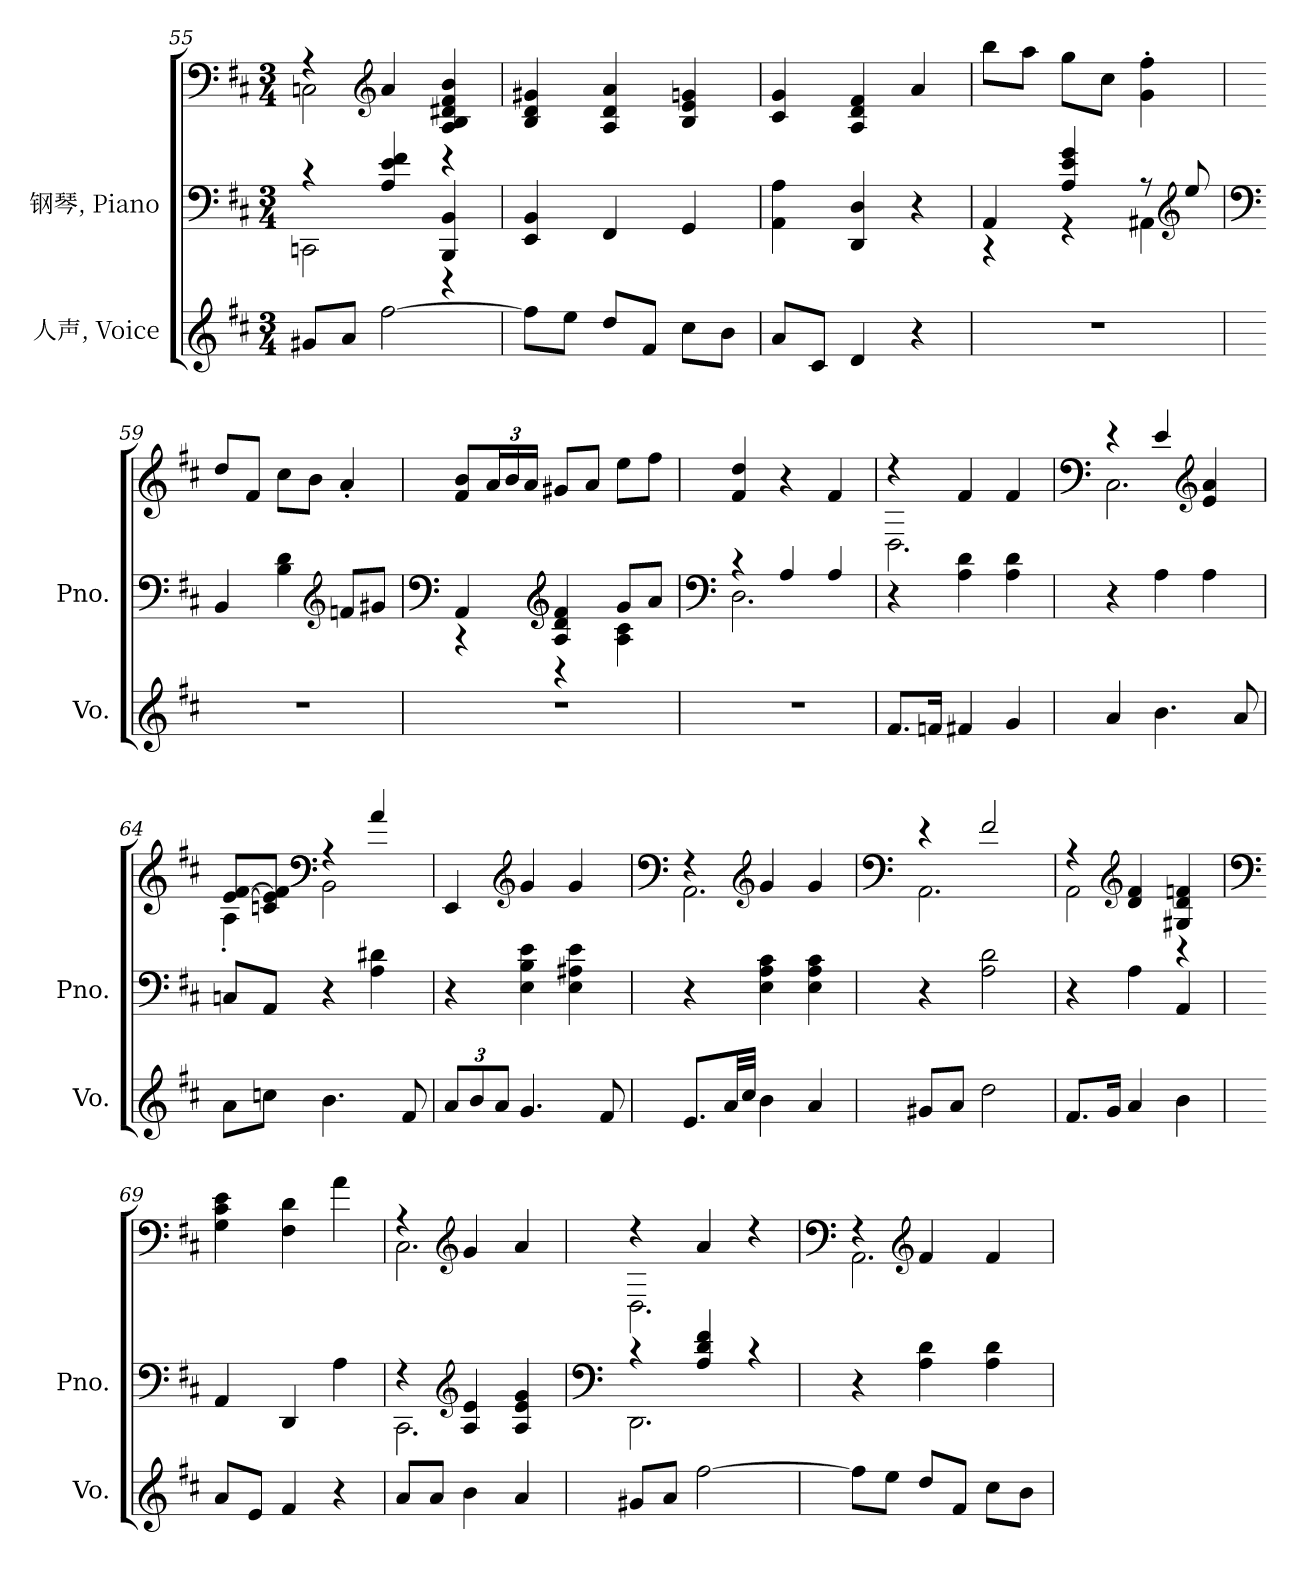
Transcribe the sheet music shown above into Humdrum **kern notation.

**kern	**kern	**kern
*part2	*part1	*part1
*staff3	*staff2	*staff1
*I"人声, Voice	*I"钢琴, Piano	*
*I'Vo.	*I'Pno.	*
*clefG2	*clefF4	*clefF4
*k[f#c#]	*k[f#c#]	*k[f#c#]
*M3/4	*M3/4	*M3/4
=55	=55	=55
*	*^	*^
8g#X/L	4r	2CCn\	4r	2Cn\
8a/J	.	.	.	.
*	*	*	*clefG2	*
[2ff#\	4A/ 4e/ 4f#/	.	4a/	.
.	4BBB/ 4BB/	4r	4A/ 4B/ 4d#X/ 4f#/ 4b/	4r
*	*v	*v	*	*
*	*	*v	*v
=56	=56	=56
8ff#\L]	4EE/ 4BB/	4B/ 4d/ 4g#X/
8ee\J	.	.
8dd/L	4FF#/	4A/ 4d/ 4a/
8f#/J	.	.
8cc#\L	4GG/	4B/ 4e/ 4gn/
8b\J	.	.
=57	=57	=57
8a/L	4AA\ 4A\	4c#/ 4g/
8c#/J	.	.
4d/	4DD/ 4D/	4A/ 4d/ 4f#/
4r	4r	4a/
=58	=58	=58
*	*^	*
2.r	4AA/	4r	8bb\L
.	.	.	8aa\J
.	4A/ 4e/ 4g/	4r	8gg\L
.	.	.	8cc#\J
.	8r	4AA#X\	4g\' 4ff#\'
*	*clefG2	*	*
.	8ee/	.	.
*	*v	*v	*
!!LO:LB:g=z
=59	=59	=59
*	*clefF4	*
2.r	4BB/	8dd/L
.	.	8f#/J
.	4B\ 4d\	8cc#\L
.	.	8b\J
*	*clefG2	*
.	8fn/L	4a'/
.	8g#X/J	.
=60	=60	=60
*	*clefF4	*
*	*^	*
2.r	4AA/	4r	8f#/ 8b/L
*	*	*	*Xbrackettup
.	.	.	24a/L
.	.	.	24b/
.	.	.	24a/JJ
*	*clefG2	*	*
.	4A/ 4d/ 4f#/	4r	8g#X/L
.	.	.	8a/J
.	8g/L	4A\ 4c#\	8ee\L
.	8a/J	.	8ff#\J
=61	=61	=61	=61
*	*clefF4	*	*
2.r	4r	2.D\	4f#/ 4dd/
.	4A/	.	4r
.	4A/	.	4f#/
*	*v	*v	*
=62	=62	=62
*	*	*^
8.f#/L	4r	4r	2.D\
16fn/Jk	.	.	.
4f#X/	4A\ 4d\	4f#/	.
4g/	4A\ 4d\	4f#/	.
=63	=63	=63	=63
*	*	*clefF4	*
4a/	4r	4r	2.C#\
4.b\	4A\	4e/	.
*	*	*clefG2	*
.	4A\	4e/ 4a/	.
8a/	.	.	.
!!LO:PB:g=z	!!
=64	=64	=64	=64
8a\L	8Cn/L	[8e/ [8f#/L	4A'\
8ccn\J	8AA/J	8cn/ 8e/] 8f#/]J	.
*	*	*clefF4	*
4.b\	4r	4r	2BB\
.	4A\ 4d#X\	4a/	.
8f#/	.	.	.
*	*	*v	*v
=65	=65	=65
*Xbrackettup	*	*
12a/L	4r	4EE/
12b/	.	.
12a/J	.	.
*	*	*clefG2
4.g/	4E\ 4B\ 4e\	4g/
.	4E\ 4A#X\ 4e\	4g/
8f#/	.	.
=66	=66	=66
*	*	*clefF4
*	*	*^
8.e/L	4r	4r	2.AA\
32a/LL	.	.	.
32cc#/JJJ	.	.	.
*	*	*clefG2	*
4b\	4E\ 4A\ 4c#\	4g/	.
4a/	4E\ 4A\ 4c#\	4g/	.
=67	=67	=67	=67
*	*	*clefF4	*
8g#X/L	4r	4r	2.AA\
8a/J	.	.	.
2dd\	2A\ 2d\	2f#/	.
=68	=68	=68	=68
8.f#/L	4r	4r	2AA\
16g/Jk	.	.	.
*	*	*clefG2	*
4a/	4A\	4d/ 4f#/	.
4b\	4AA/	4G#X/ 4d/ 4fn/	4r
*	*	*v	*v
!!LO:LB:g=z
=69	=69	=69
*	*	*clefF4
8a/L	4AA/	4G\ 4c#\ 4e\
8e/J	.	.
4f#/	4DD/	4F#\ 4d\
4r	4A\	4a\
=70	=70	=70
*	*^	*^
8a/L	4r	2.CC#\	4r	2.C#\
8a/J	.	.	.	.
*	*clefG2	*	*clefG2	*
4b\	4A/ 4e/	.	4g/	.
4a/	4A/ 4e/ 4g/	.	4a/	.
=71	=71	=71	=71	=71
*	*clefF4	*	*	*
8g#X/L	4r	2.DD\	4r	2.D\
8a/J	.	.	.	.
[2ff#\	4A/ 4d/ 4f#/	.	4a/	.
*	*	*	*MM50	*
.	4r	.	4r	.
*	*v	*v	*	*
=72	=72	=72	=72
*	*	*clefF4	*
*	*	*MM96	*
8ff#\L]	4r	4r	2.AA\
8ee\J	.	.	.
*	*	*clefG2	*
8dd/L	4A\ 4d\	4f#/	.
8f#/J	.	.	.
8cc#\L	4A\ 4d\	4f#/	.
8b\J	.	.	.
*	*	*v	*v
=	=	=
*-	*-	*-
